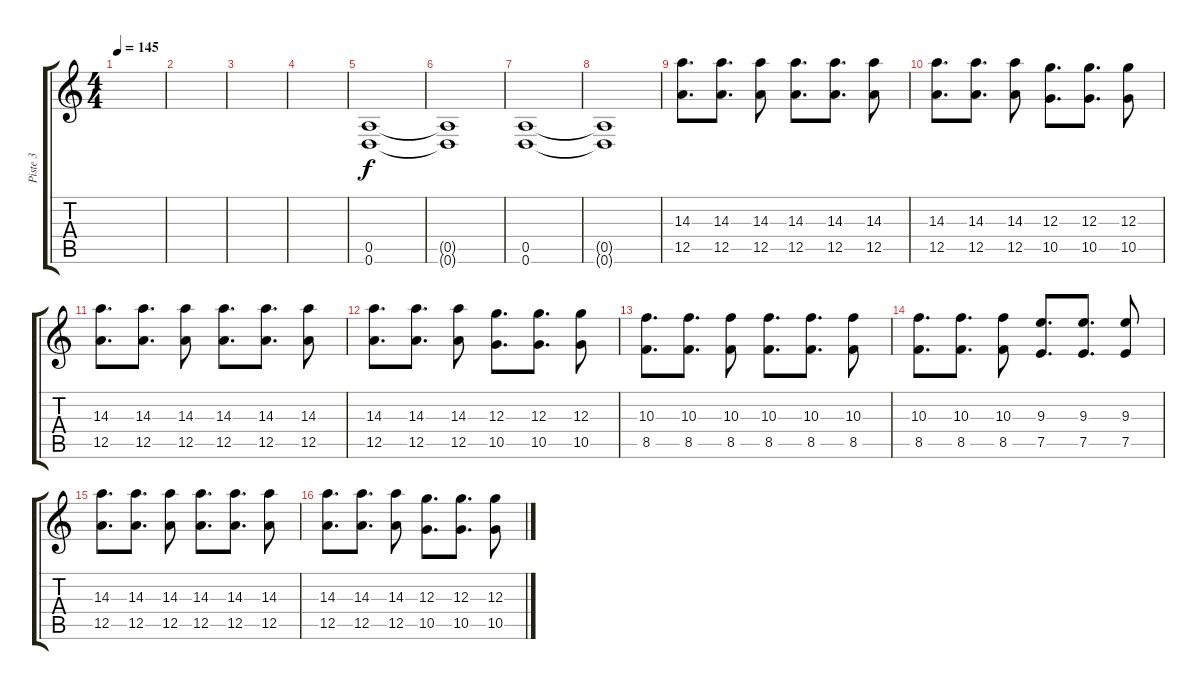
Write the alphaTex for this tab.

\track ("Piste 3" "Piste 3") {instrument distortionguitar}
\staff {score tabs}
\tuning (E4 B3 G3 D3 A2 D2) {hide}
\ts (4 4)
\tempo 145
\clef g2
\ks c
|
|
|
|
(0.5 0.6).1 |
(0.5{t} 0.6{t}).1 |
(0.5 0.6).1 |
(0.5{t} 0.6{t}).1 |
(14.3 12.5).8{d} (14.3 12.5).8{d} (14.3 12.5).8 (14.3 12.5).8{d} (14.3 12.5).8{d} (14.3 12.5).8 |
(14.3 12.5).8{d} (14.3 12.5).8{d} (14.3 12.5).8 (12.3 10.5).8{d} (12.3 10.5).8{d} (12.3 10.5).8 |
(14.3 12.5).8{d} (14.3 12.5).8{d} (14.3 12.5).8 (14.3 12.5).8{d} (14.3 12.5).8{d} (14.3 12.5).8 |
(14.3 12.5).8{d} (14.3 12.5).8{d} (14.3 12.5).8 (12.3 10.5).8{d} (12.3 10.5).8{d} (12.3 10.5).8 |
(10.3 8.5).8{d} (10.3 8.5).8{d} (10.3 8.5).8 (10.3 8.5).8{d} (10.3 8.5).8{d} (10.3 8.5).8 |
(10.3 8.5).8{d} (10.3 8.5).8{d} (10.3 8.5).8 (9.3 7.5).8{d} (9.3 7.5).8{d} (9.3 7.5).8 |
(14.3 12.5).8{d} (14.3 12.5).8{d} (14.3 12.5).8 (14.3 12.5).8{d} (14.3 12.5).8{d} (14.3 12.5).8 |
(14.3 12.5).8{d} (14.3 12.5).8{d} (14.3 12.5).8 (12.3 10.5).8{d} (12.3 10.5).8{d} (12.3 10.5).8
